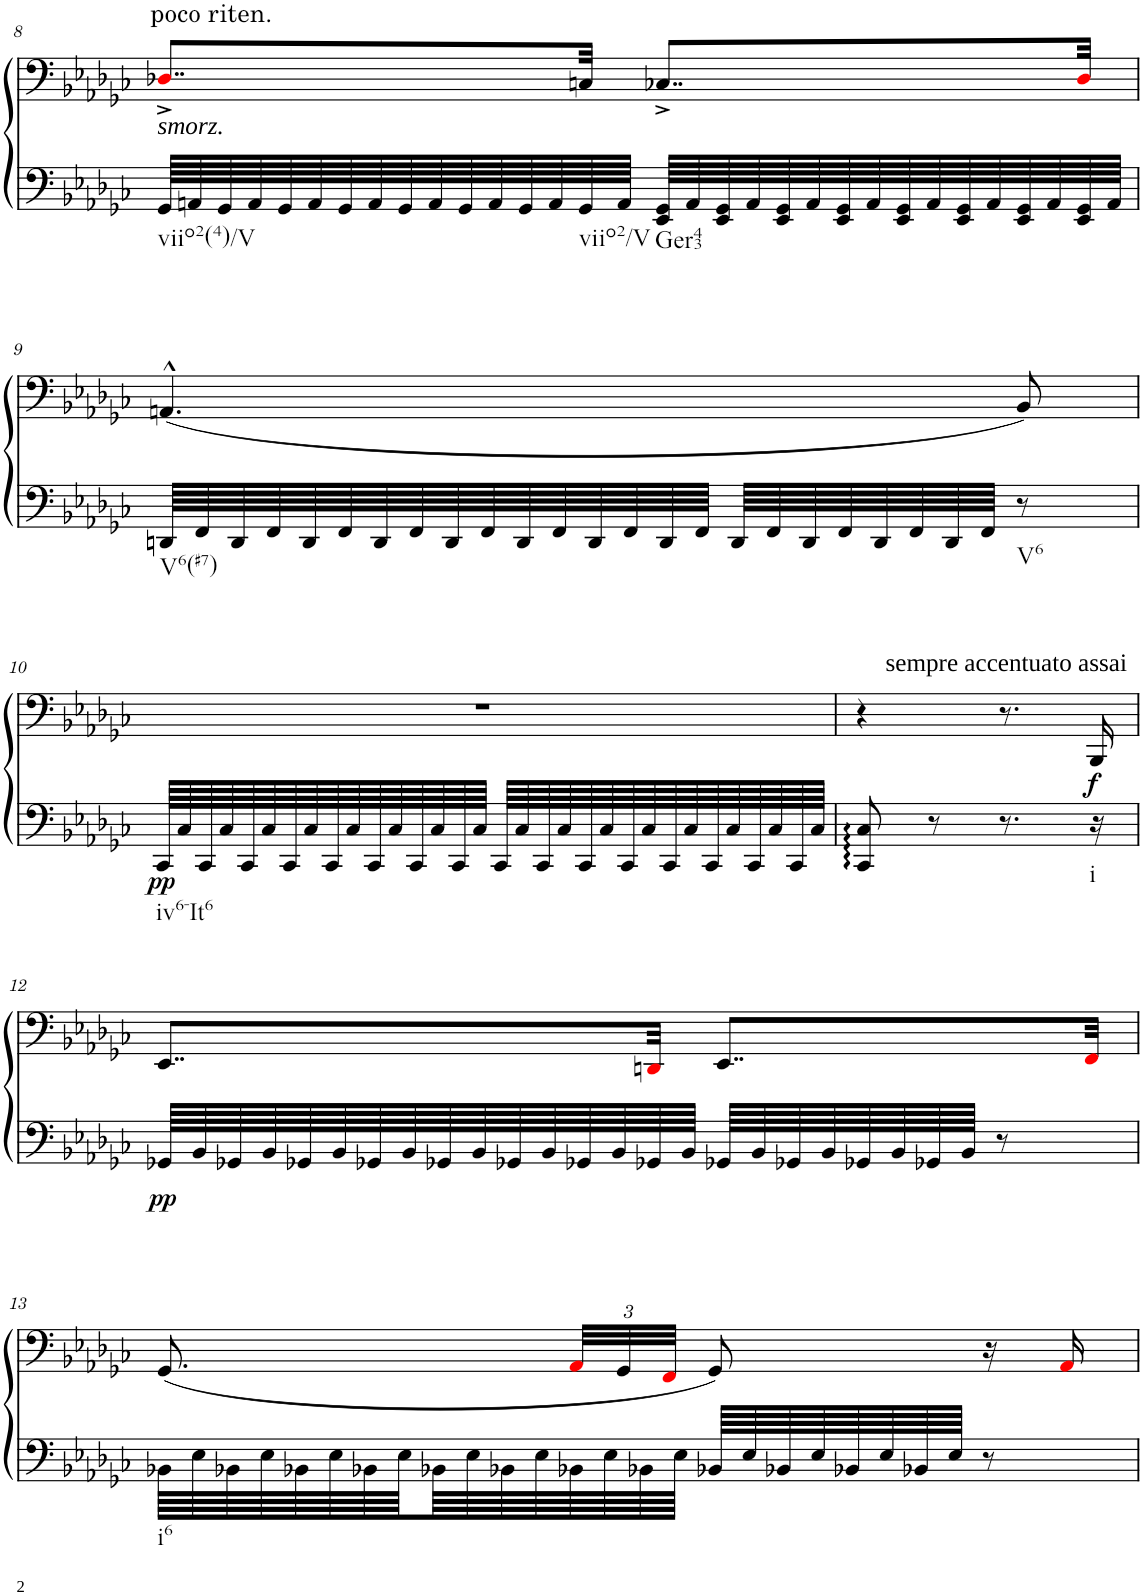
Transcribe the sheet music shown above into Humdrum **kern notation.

**kern	**kern	**dynam
*part1	*part1	*part1
*staff2	*staff1	*staff1/2
*I"Piano	*	*
*I'Pno.	*	*
!!LO:PB:g=z
*clefF4	*clefG2	*
*k[b-e-a-d-g-c-]	*k[b-e-a-d-g-c-]	*
*G-:	*G-:	*
*M2/4	*M2/4	*
=8	=8	=8
!	!LO:TX:b:i:t=smorz.	!
!	!LO:TX:a:t=poco riten.	!
!LO:TX:b:t=viio2(4)/V	!	!
64GG-/LLLL	8..D-X^i/L	.
64AAn/	.	.
64GG-/	.	.
64AA/	.	.
64GG-/	.	.
64AA/	.	.
64GG-/	.	.
64AA/	.	.
64GG-/	.	.
64AA/	.	.
64GG-/	.	.
64AA/	.	.
64GG-/	.	.
64AA/	.	.
!LO:TX:b:t=viio2/V	!	!
64GG-/	32Cn/Jkk	.
64AA/JJJJ	.	.
!LO:TX:b:t=Ger43	!	!
64EE-/ 64GG-/LLLL	8..C-X^/L	.
64AA/	.	.
64EE-/ 64GG-/	.	.
64AA/	.	.
64EE-/ 64GG-/	.	.
64AA/	.	.
64EE-/ 64GG-/	.	.
64AA/	.	.
64EE-/ 64GG-/	.	.
64AA/	.	.
64EE-/ 64GG-/	.	.
64AA/	.	.
64EE-/ 64GG-/	.	.
64AA/	.	.
64EE-/ 64GG-/	32D-i/Jkk	.
64AA/JJJJ	.	.
!!LO:LB:g=z
=9	=9	=9
!LO:TX:b:t=V6(#7)	!	!
64DDn/LLLL	(4.AAn^^/	.
64FF/	.	.
64DD/	.	.
64FF/	.	.
64DD/	.	.
64FF/	.	.
64DD/	.	.
64FF/	.	.
64DD/	.	.
64FF/	.	.
64DD/	.	.
64FF/	.	.
64DD/	.	.
64FF/	.	.
64DD/	.	.
64FF/JJJJ	.	.
64DD/LLLL	.	.
64FF/	.	.
64DD/	.	.
64FF/	.	.
64DD/	.	.
64FF/	.	.
64DD/	.	.
64FF/JJJJ	.	.
!LO:TX:b:t=V6	!	!
8r	8BB-/)	.
!!LO:LB:g=z
=10	=10	=10
!LO:TX:b:t=iv6-It6	!	!
!	!	!LO:DY:b=2
64CC-/LLLL	2r	pp
64C-/	.	.
64CC-/	.	.
64C-/	.	.
64CC-/	.	.
64C-/	.	.
64CC-/	.	.
64C-/	.	.
64CC-/	.	.
64C-/	.	.
64CC-/	.	.
64C-/	.	.
64CC-/	.	.
64C-/	.	.
64CC-/	.	.
64C-/JJJJ	.	.
64CC-/LLLL	.	.
64C-/	.	.
64CC-/	.	.
64C-/	.	.
64CC-/	.	.
64C-/	.	.
64CC-/	.	.
64C-/	.	.
64CC-/	.	.
64C-/	.	.
64CC-/	.	.
64C-/	.	.
64CC-/	.	.
64C-/	.	.
64CC-/	.	.
64C-/JJJJ	.	.
=11	=11	=11
8CC-/ 8C-/	4r	.
8r	.	.
8.r	8.r	.
!	!LO:TX:a:t=sempre accentuato assai	!
!LO:TX:b:t=i	!	!
!	!	!LO:DY:b
16r	16BBB-/	f
!!LO:LB:g=z
=12	=12	=12
!	!	!LO:DY:b=2
64GG-X/LLLL	8..EE-/L	pp
64BB-/	.	.
64GG-X/	.	.
64BB-/	.	.
64GG-X/	.	.
64BB-/	.	.
64GG-X/	.	.
64BB-/	.	.
64GG-X/	.	.
64BB-/	.	.
64GG-X/	.	.
64BB-/	.	.
64GG-X/	.	.
64BB-/	.	.
64GG-X/	32DDni/Jkk	.
64BB-/JJJJ	.	.
64GG-X/LLLL	8..EE-/L	.
64BB-/	.	.
64GG-X/	.	.
64BB-/	.	.
64GG-X/	.	.
64BB-/	.	.
64GG-X/	.	.
64BB-/JJJJ	.	.
8r	.	.
.	32FFi/Jkk	.
!!LO:LB:g=z
=13	=13	=13
!LO:TX:b:t=i6	!	!
64BB-X\LLLL	(8.GG-/	.
64E-\	.	.
64BB-X\	.	.
64E-\	.	.
64BB-X\	.	.
64E-\	.	.
64BB-X\	.	.
64E-\	.	.
64BB-X\	.	.
64E-\	.	.
64BB-X\	.	.
64E-\	.	.
*	*Xbrackettup	*
64BB-X\	48AA-i/LLL	.
64E-\	.	.
.	48GG-/	.
64BB-X\	.	.
.	48FFi/JJJ	.
64E-\JJJJ	.	.
64BB-X/LLLL	8GG-/)	.
64E-/	.	.
64BB-X/	.	.
64E-/	.	.
64BB-X/	.	.
64E-/	.	.
64BB-X/	.	.
64E-/JJJJ	.	.
8r	16r	.
.	16AA-i/	.
=	=	=
*-	*-	*-
